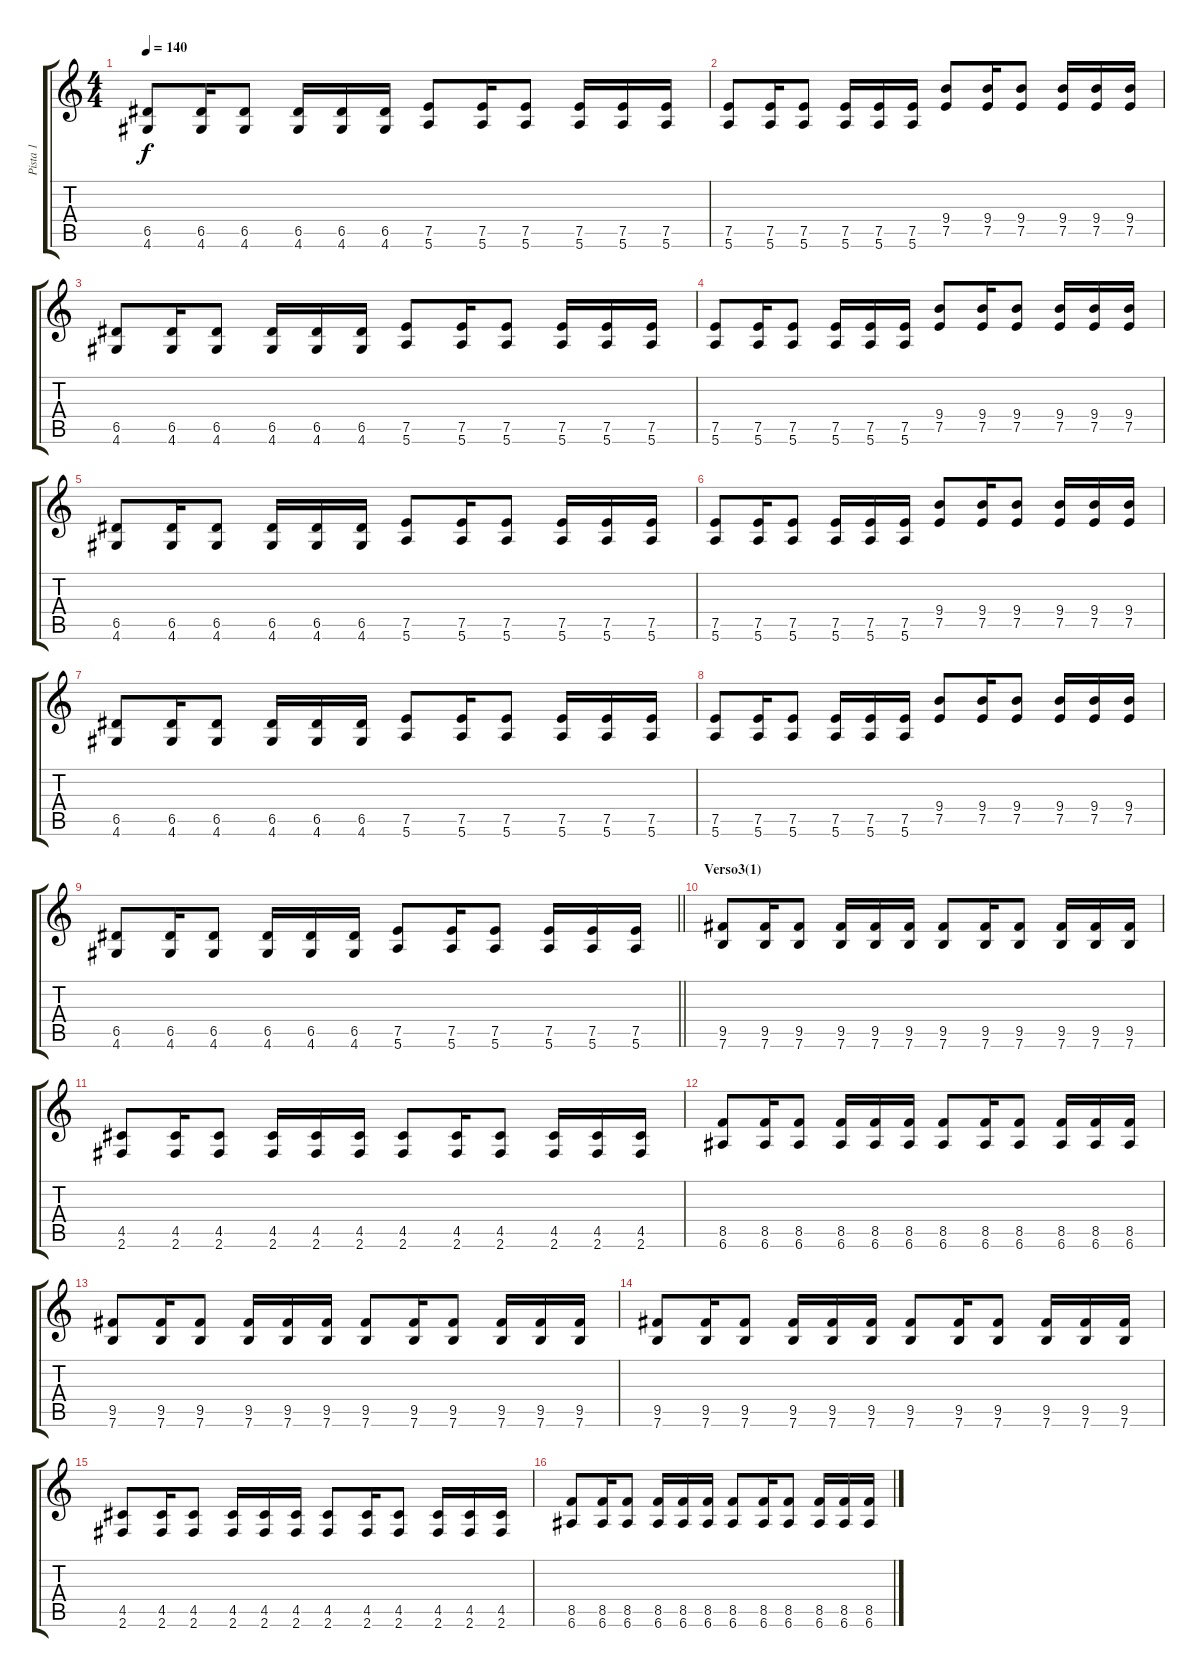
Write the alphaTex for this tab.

\track ("Pista 1" "Pista 1") {instrument distortionguitar}
\staff {score tabs}
\tuning (E4 B3 G3 D3 A2 E2) {hide}
\ts (4 4)
\tempo 140
\clef g2
\ks c
(6.5 4.6).8{dy f} (6.5 4.6).16 (6.5 4.6).8 (6.5 4.6).16 (6.5 4.6).16 (6.5 4.6).16 (7.5 5.6).8 (7.5 5.6).16 (7.5 5.6).8 (7.5 5.6).16 (7.5 5.6).16 (7.5 5.6).16 |
(7.5 5.6).8 (7.5 5.6).16 (7.5 5.6).8 (7.5 5.6).16 (7.5 5.6).16 (7.5 5.6).16 (9.4 7.5).8 (9.4 7.5).16 (9.4 7.5).8 (9.4 7.5).16 (9.4 7.5).16 (9.4 7.5).16 |
(6.5 4.6).8 (6.5 4.6).16 (6.5 4.6).8 (6.5 4.6).16 (6.5 4.6).16 (6.5 4.6).16 (7.5 5.6).8 (7.5 5.6).16 (7.5 5.6).8 (7.5 5.6).16 (7.5 5.6).16 (7.5 5.6).16 |
(7.5 5.6).8 (7.5 5.6).16 (7.5 5.6).8 (7.5 5.6).16 (7.5 5.6).16 (7.5 5.6).16 (9.4 7.5).8 (9.4 7.5).16 (9.4 7.5).8 (9.4 7.5).16 (9.4 7.5).16 (9.4 7.5).16 |
(6.5 4.6).8 (6.5 4.6).16 (6.5 4.6).8 (6.5 4.6).16 (6.5 4.6).16 (6.5 4.6).16 (7.5 5.6).8 (7.5 5.6).16 (7.5 5.6).8 (7.5 5.6).16 (7.5 5.6).16 (7.5 5.6).16 |
(7.5 5.6).8 (7.5 5.6).16 (7.5 5.6).8 (7.5 5.6).16 (7.5 5.6).16 (7.5 5.6).16 (9.4 7.5).8 (9.4 7.5).16 (9.4 7.5).8 (9.4 7.5).16 (9.4 7.5).16 (9.4 7.5).16 |
(6.5 4.6).8 (6.5 4.6).16 (6.5 4.6).8 (6.5 4.6).16 (6.5 4.6).16 (6.5 4.6).16 (7.5 5.6).8 (7.5 5.6).16 (7.5 5.6).8 (7.5 5.6).16 (7.5 5.6).16 (7.5 5.6).16 |
(7.5 5.6).8 (7.5 5.6).16 (7.5 5.6).8 (7.5 5.6).16 (7.5 5.6).16 (7.5 5.6).16 (9.4 7.5).8 (9.4 7.5).16 (9.4 7.5).8 (9.4 7.5).16 (9.4 7.5).16 (9.4 7.5).16 |
\barLineRight lightlight
(6.5 4.6).8 (6.5 4.6).16 (6.5 4.6).8 (6.5 4.6).16 (6.5 4.6).16 (6.5 4.6).16 (7.5 5.6).8 (7.5 5.6).16 (7.5 5.6).8 (7.5 5.6).16 (7.5 5.6).16 (7.5 5.6).16 |
\section ("" "Verso3(1)")
(9.5 7.6).8 (9.5 7.6).16 (9.5 7.6).8 (9.5 7.6).16 (9.5 7.6).16 (9.5 7.6).16 (9.5 7.6).8 (9.5 7.6).16 (9.5 7.6).8 (9.5 7.6).16 (9.5 7.6).16 (9.5 7.6).16 |
(4.5 2.6).8 (4.5 2.6).16 (4.5 2.6).8 (4.5 2.6).16 (4.5 2.6).16 (4.5 2.6).16 (4.5 2.6).8 (4.5 2.6).16 (4.5 2.6).8 (4.5 2.6).16 (4.5 2.6).16 (4.5 2.6).16 |
(8.5 6.6).8 (8.5 6.6).16 (8.5 6.6).8 (8.5 6.6).16 (8.5 6.6).16 (8.5 6.6).16 (8.5 6.6).8 (8.5 6.6).16 (8.5 6.6).8 (8.5 6.6).16 (8.5 6.6).16 (8.5 6.6).16 |
(9.5 7.6).8 (9.5 7.6).16 (9.5 7.6).8 (9.5 7.6).16 (9.5 7.6).16 (9.5 7.6).16 (9.5 7.6).8 (9.5 7.6).16 (9.5 7.6).8 (9.5 7.6).16 (9.5 7.6).16 (9.5 7.6).16 |
(9.5 7.6).8 (9.5 7.6).16 (9.5 7.6).8 (9.5 7.6).16 (9.5 7.6).16 (9.5 7.6).16 (9.5 7.6).8 (9.5 7.6).16 (9.5 7.6).8 (9.5 7.6).16 (9.5 7.6).16 (9.5 7.6).16 |
(4.5 2.6).8 (4.5 2.6).16 (4.5 2.6).8 (4.5 2.6).16 (4.5 2.6).16 (4.5 2.6).16 (4.5 2.6).8 (4.5 2.6).16 (4.5 2.6).8 (4.5 2.6).16 (4.5 2.6).16 (4.5 2.6).16 |
(8.5 6.6).8 (8.5 6.6).16 (8.5 6.6).8 (8.5 6.6).16 (8.5 6.6).16 (8.5 6.6).16 (8.5 6.6).8 (8.5 6.6).16 (8.5 6.6).8 (8.5 6.6).16 (8.5 6.6).16 (8.5 6.6).16
